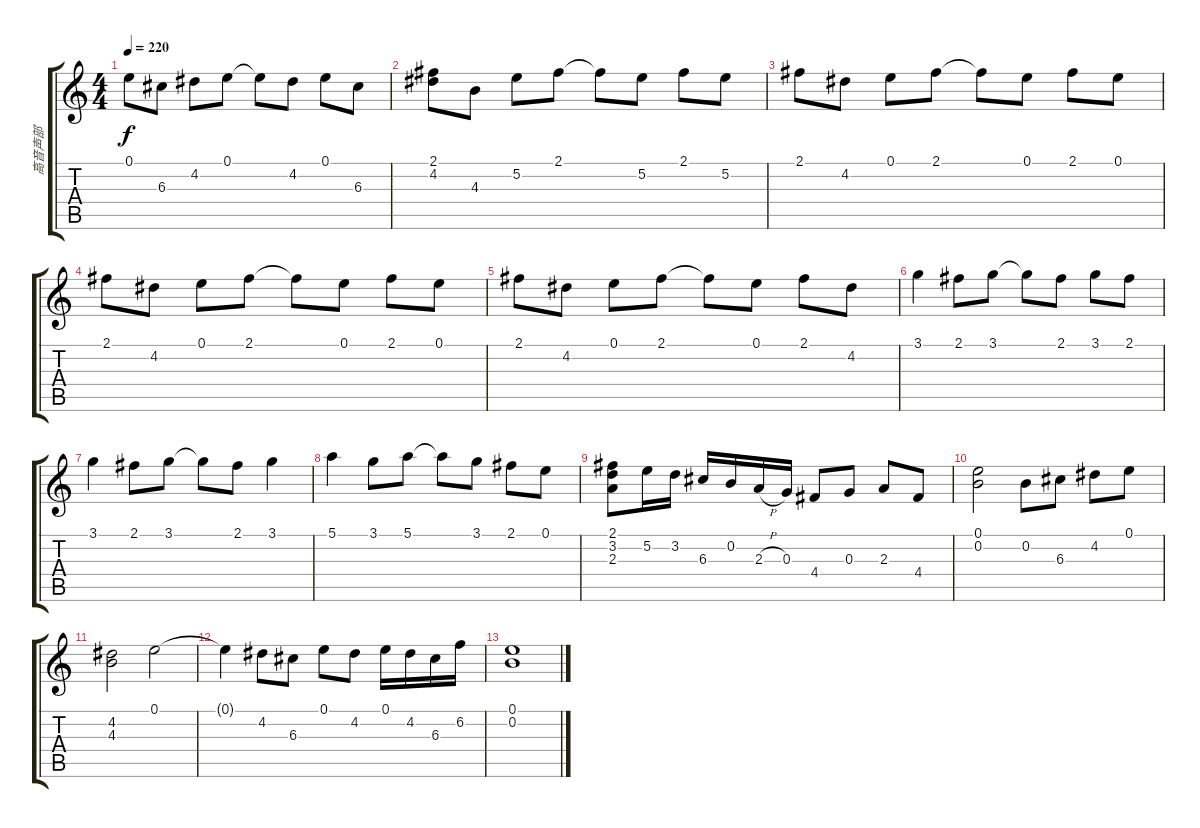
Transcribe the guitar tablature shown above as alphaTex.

\track ("高音声部" "高音声部") {instrument acousticguitarnylon}
\staff {score tabs}
\tuning (E4 B3 G3 D3 A2 E2) {hide}
\ts (4 4)
\tempo 220
\clef g2
\ks c
0.1.8{dy f} 6.3.8 4.2.8 0.1.8 0.1{t}.8 4.2.8 0.1.8 6.3.8 |
(2.1 4.2).8 4.3.8 5.2.8 2.1.8 2.1{t}.8 5.2.8 2.1.8 5.2.8 |
2.1.8 4.2.8 0.1.8 2.1.8 2.1{t}.8 0.1.8 2.1.8 0.1.8 |
2.1.8 4.2.8 0.1.8 2.1.8 2.1{t}.8 0.1.8 2.1.8 0.1.8 |
2.1.8 4.2.8 0.1.8 2.1.8 2.1{t}.8 0.1.8 2.1.8 4.2.8 |
3.1.4 2.1.8 3.1.8 3.1{t}.8 2.1.8 3.1.8 2.1.8 |
3.1.4 2.1.8 3.1.8 3.1{t}.8 2.1.8 3.1.4 |
5.1.4 3.1.8 5.1.8 5.1{t}.8 3.1.8 2.1.8 0.1.8 |
(2.1 3.2 2.3).8 5.2.16 3.2.16 6.3.16 0.2.16 2.3{h}.16 0.3.16 4.4.8 0.3.8 2.3.8 4.4.8 |
(0.1 0.2).2 0.2.8 6.3.8 4.2.8 0.1.8 |
(4.2 4.3).2 0.1.2 |
0.1{t}.4 4.2.8 6.3.8 0.1.8 4.2.8 0.1.16 4.2.16 6.3.16 6.2.16 |
(0.1 0.2).1
